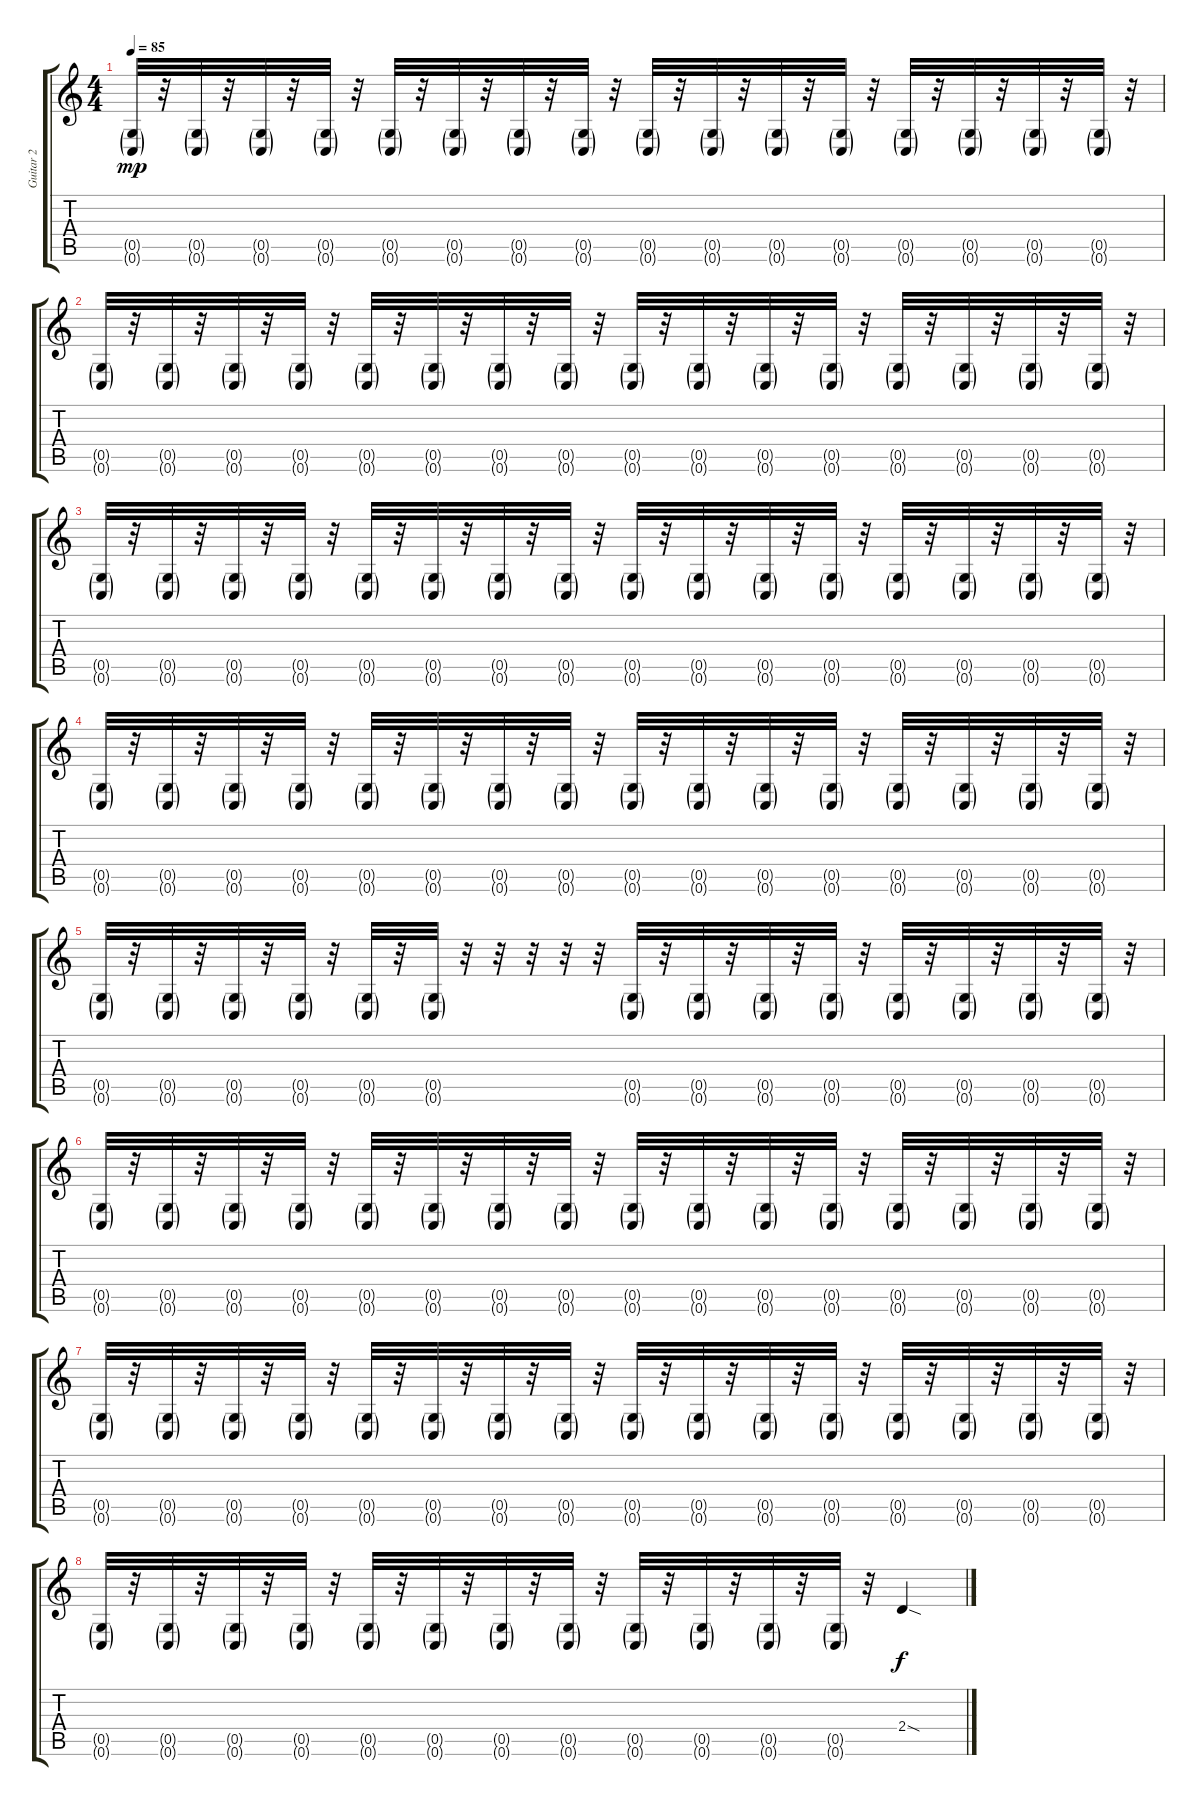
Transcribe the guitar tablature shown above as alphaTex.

\track ("Guitar 2" "Guitar 2") {instrument distortionguitar}
\staff {score tabs}
\tuning (E4 C4 G3 C3 G2 C2) {hide}
\ts (4 4)
\tempo 85
\clef g2
\ks c
(0.5{g} 0.6{g}).32{dy mp} r.32 (0.5{g} 0.6{g}).32 r.32 (0.5{g} 0.6{g}).32 r.32 (0.5{g} 0.6{g}).32 r.32 (0.5{g} 0.6{g}).32 r.32 (0.5{g} 0.6{g}).32 r.32 (0.5{g} 0.6{g}).32 r.32 (0.5{g} 0.6{g}).32 r.32 (0.5{g} 0.6{g}).32 r.32 (0.5{g} 0.6{g}).32 r.32 (0.5{g} 0.6{g}).32 r.32 (0.5{g} 0.6{g}).32 r.32 (0.5{g} 0.6{g}).32 r.32 (0.5{g} 0.6{g}).32 r.32 (0.5{g} 0.6{g}).32 r.32 (0.5{g} 0.6{g}).32 r.32 |
(0.5{g} 0.6{g}).32 r.32 (0.5{g} 0.6{g}).32 r.32 (0.5{g} 0.6{g}).32 r.32 (0.5{g} 0.6{g}).32 r.32 (0.5{g} 0.6{g}).32 r.32 (0.5{g} 0.6{g}).32 r.32 (0.5{g} 0.6{g}).32 r.32 (0.5{g} 0.6{g}).32 r.32 (0.5{g} 0.6{g}).32 r.32 (0.5{g} 0.6{g}).32 r.32 (0.5{g} 0.6{g}).32 r.32 (0.5{g} 0.6{g}).32 r.32 (0.5{g} 0.6{g}).32 r.32 (0.5{g} 0.6{g}).32 r.32 (0.5{g} 0.6{g}).32 r.32 (0.5{g} 0.6{g}).32 r.32 |
(0.5{g} 0.6{g}).32 r.32 (0.5{g} 0.6{g}).32 r.32 (0.5{g} 0.6{g}).32 r.32 (0.5{g} 0.6{g}).32 r.32 (0.5{g} 0.6{g}).32 r.32 (0.5{g} 0.6{g}).32 r.32 (0.5{g} 0.6{g}).32 r.32 (0.5{g} 0.6{g}).32 r.32 (0.5{g} 0.6{g}).32 r.32 (0.5{g} 0.6{g}).32 r.32 (0.5{g} 0.6{g}).32 r.32 (0.5{g} 0.6{g}).32 r.32 (0.5{g} 0.6{g}).32 r.32 (0.5{g} 0.6{g}).32 r.32 (0.5{g} 0.6{g}).32 r.32 (0.5{g} 0.6{g}).32 r.32 |
(0.5{g} 0.6{g}).32 r.32 (0.5{g} 0.6{g}).32 r.32 (0.5{g} 0.6{g}).32 r.32 (0.5{g} 0.6{g}).32 r.32 (0.5{g} 0.6{g}).32 r.32 (0.5{g} 0.6{g}).32 r.32 (0.5{g} 0.6{g}).32 r.32 (0.5{g} 0.6{g}).32 r.32 (0.5{g} 0.6{g}).32 r.32 (0.5{g} 0.6{g}).32 r.32 (0.5{g} 0.6{g}).32 r.32 (0.5{g} 0.6{g}).32 r.32 (0.5{g} 0.6{g}).32 r.32 (0.5{g} 0.6{g}).32 r.32 (0.5{g} 0.6{g}).32 r.32 (0.5{g} 0.6{g}).32 r.32 |
(0.5{g} 0.6{g}).32 r.32 (0.5{g} 0.6{g}).32 r.32 (0.5{g} 0.6{g}).32 r.32 (0.5{g} 0.6{g}).32 r.32 (0.5{g} 0.6{g}).32 r.32 (0.5{g} 0.6{g}).32 r.32 r.32 r.32 r.32 r.32 (0.5{g} 0.6{g}).32 r.32 (0.5{g} 0.6{g}).32 r.32 (0.5{g} 0.6{g}).32 r.32 (0.5{g} 0.6{g}).32 r.32 (0.5{g} 0.6{g}).32 r.32 (0.5{g} 0.6{g}).32 r.32 (0.5{g} 0.6{g}).32 r.32 (0.5{g} 0.6{g}).32 r.32 |
(0.5{g} 0.6{g}).32 r.32 (0.5{g} 0.6{g}).32 r.32 (0.5{g} 0.6{g}).32 r.32 (0.5{g} 0.6{g}).32 r.32 (0.5{g} 0.6{g}).32 r.32 (0.5{g} 0.6{g}).32 r.32 (0.5{g} 0.6{g}).32 r.32 (0.5{g} 0.6{g}).32 r.32 (0.5{g} 0.6{g}).32 r.32 (0.5{g} 0.6{g}).32 r.32 (0.5{g} 0.6{g}).32 r.32 (0.5{g} 0.6{g}).32 r.32 (0.5{g} 0.6{g}).32 r.32 (0.5{g} 0.6{g}).32 r.32 (0.5{g} 0.6{g}).32 r.32 (0.5{g} 0.6{g}).32 r.32 |
(0.5{g} 0.6{g}).32 r.32 (0.5{g} 0.6{g}).32 r.32 (0.5{g} 0.6{g}).32 r.32 (0.5{g} 0.6{g}).32 r.32 (0.5{g} 0.6{g}).32 r.32 (0.5{g} 0.6{g}).32 r.32 (0.5{g} 0.6{g}).32 r.32 (0.5{g} 0.6{g}).32 r.32 (0.5{g} 0.6{g}).32 r.32 (0.5{g} 0.6{g}).32 r.32 (0.5{g} 0.6{g}).32 r.32 (0.5{g} 0.6{g}).32 r.32 (0.5{g} 0.6{g}).32 r.32 (0.5{g} 0.6{g}).32 r.32 (0.5{g} 0.6{g}).32 r.32 (0.5{g} 0.6{g}).32 r.32 |
(0.5{g} 0.6{g}).32 r.32 (0.5{g} 0.6{g}).32 r.32 (0.5{g} 0.6{g}).32 r.32 (0.5{g} 0.6{g}).32 r.32 (0.5{g} 0.6{g}).32 r.32 (0.5{g} 0.6{g}).32 r.32 (0.5{g} 0.6{g}).32 r.32 (0.5{g} 0.6{g}).32 r.32 (0.5{g} 0.6{g}).32 r.32 (0.5{g} 0.6{g}).32 r.32 (0.5{g} 0.6{g}).32 r.32 (0.5{g} 0.6{g}).32 r.32 2.4{sod}.4{dy f}
